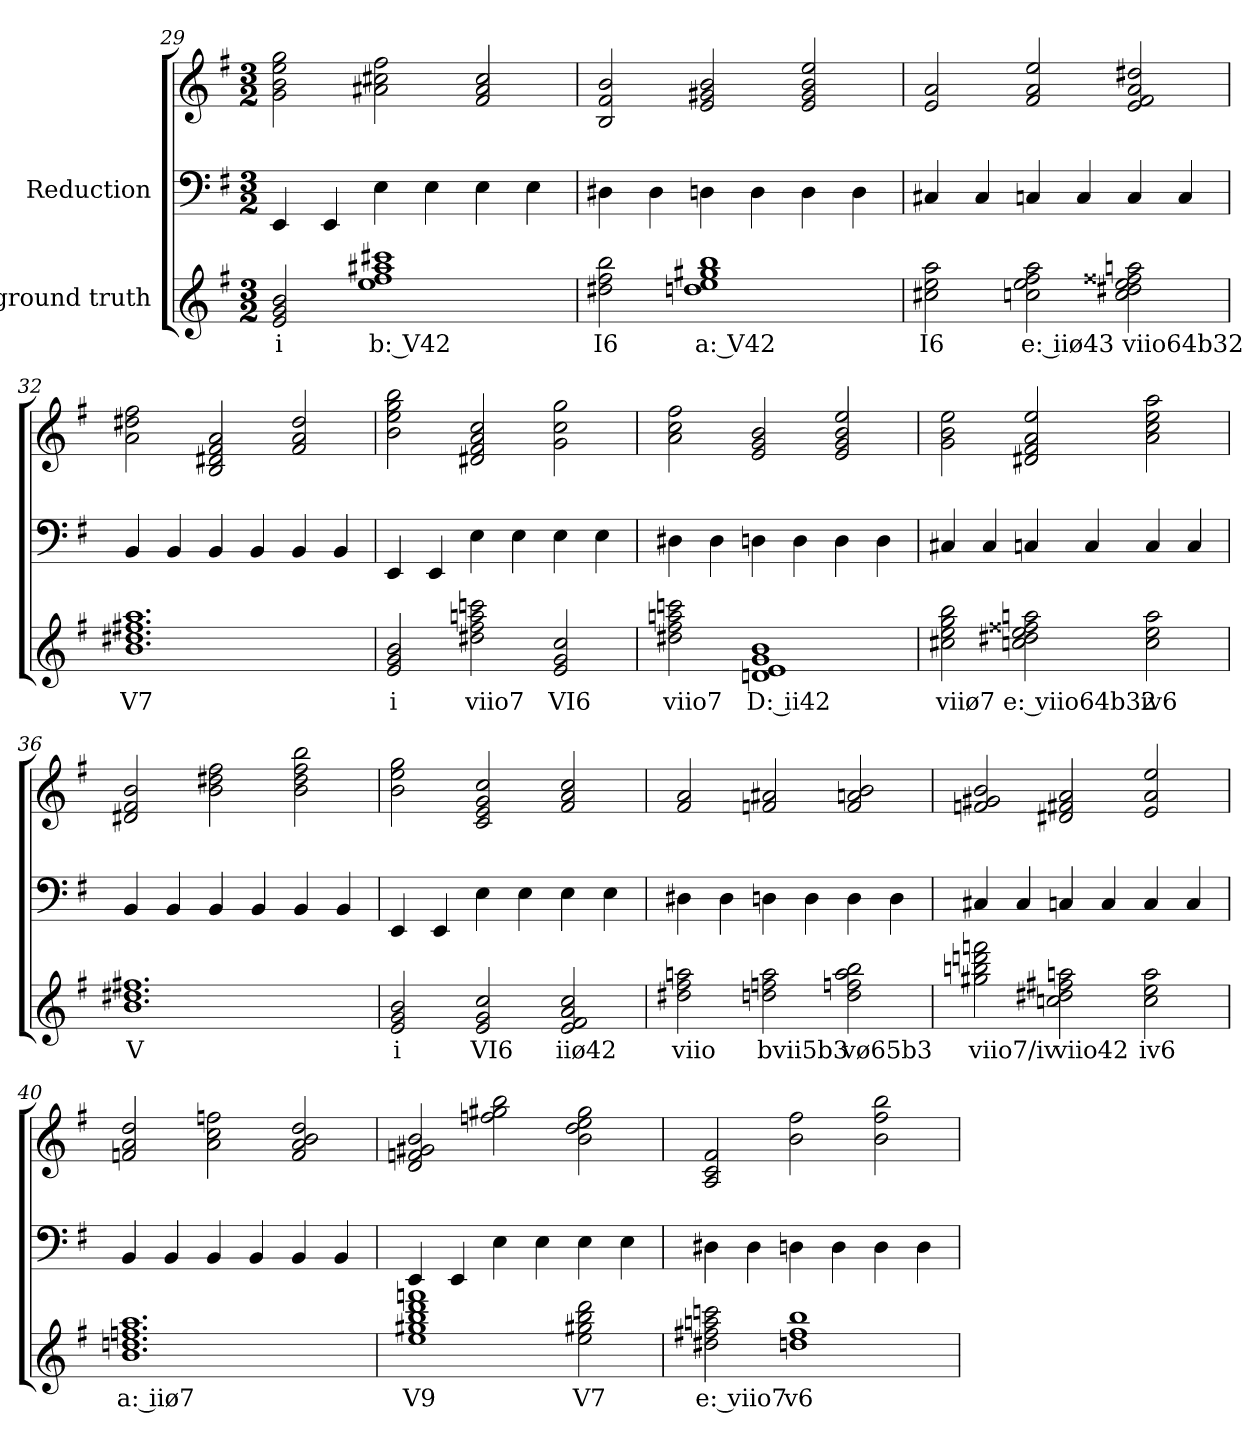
**kern	**text	**kern	**kern
*part2	*part2	*part1	*part1
*staff3	*staff3	*staff2	*staff1
*I"ground truth	*	*I"Reduction	*
!!LO:LB:g=z
*	*	*clefF4	*clefG2
*k[f#]	*	*k[f#]	*k[f#]
*M3/2	*	*M3/2	*M3/2
=29	=29	=29	=29
2e 2g 2b	i	4EE/	2g\ 2b\ 2ee\ 2gg\
.	.	4EE/	.
1ee 1ff# 1aa#X 1ccc#X	b: V42	4E\	2a#X\ 2cc#X\ 2ff#\
.	.	4E\	.
.	.	4E\	2f#/ 2a#/ 2cc#/
.	.	4E\	.
=30	=30	=30	=30
2dd#X 2ff# 2bb	I6	4D#X\	2B/ 2f#/ 2b/
.	.	4D#\	.
1ddn 1ee 1gg#X 1bb	a: V42	4Dn\	2e/ 2g#X/ 2b/
.	.	4D\	.
.	.	4D\	2e/ 2g#/ 2b/ 2ee/
.	.	4D\	.
=31	=31	=31	=31
2cc#X 2ee 2aa	I6	4C#X/	2e/ 2a/
.	.	4C#/	.
2ccn 2ee 2ff# 2aa	e: iiø43	4Cn/	2f#/ 2a/ 2ee/
.	.	4C/	.
2cc 2dd#X 2ee 2ff##X 2aan	viio64b32	4C/	2e/ 2f#/ 2a/ 2dd#X/
.	.	4C/	.
=32	=32	=32	=32
1.b 1.dd#X 1.ff#X 1.aa	V7	4BB/	2a\ 2dd#X\ 2ff#\
.	.	4BB/	.
.	.	4BB/	2B/ 2d#X/ 2f#/ 2a/
.	.	4BB/	.
.	.	4BB/	2f#/ 2a/ 2dd#/
.	.	4BB/	.
!!LO:LB:g=z
=33	=33	=33	=33
2e 2g 2b	i	4EE/	2b\ 2ee\ 2gg\ 2bb\
.	.	4EE/	.
2dd#X 2ff# 2aan 2cccn	viio7	4E\	2d#X/ 2f#/ 2a/ 2cc/
.	.	4E\	.
2e 2g 2cc	VI6	4E\	2g\ 2cc\ 2gg\
.	.	4E\	.
=34	=34	=34	=34
2dd#X 2ff# 2aan 2cccn	viio7	4D#X\	2a\ 2cc\ 2ff#\
.	.	4D#\	.
1dn 1e 1g 1b	D: ii42	4Dn\	2e/ 2g/ 2b/
.	.	4D\	.
.	.	4D\	2e/ 2g/ 2b/ 2ee/
.	.	4D\	.
=35	=35	=35	=35
2cc#X 2ee 2gg 2bb	viiø7	4C#X/	2g\ 2b\ 2ee\
.	.	4C#/	.
2ccn 2dd#X 2ee 2ff##X 2aan	e: viio64b32	4Cn/	2d#X/ 2f#/ 2a/ 2ee/
.	.	4C/	.
2cc 2ee 2aa	iv6	4C/	2a\ 2cc\ 2ee\ 2aa\
.	.	4C/	.
=36	=36	=36	=36
1.b 1.dd#X 1.ff#X	V	4BB/	2d#X/ 2f#/ 2b/
.	.	4BB/	.
.	.	4BB/	2b\ 2dd#X\ 2ff#\
.	.	4BB/	.
.	.	4BB/	2b\ 2dd#\ 2ff#\ 2bb\
.	.	4BB/	.
!!LO:LB:g=z
=37	=37	=37	=37
2e 2g 2b	i	4EE/	2b\ 2ee\ 2gg\
.	.	4EE/	.
2e 2g 2cc	VI6	4E\	2c/ 2e/ 2g/ 2cc/
.	.	4E\	.
2e 2f# 2a 2cc	iiø42	4E\	2f#/ 2a/ 2cc/
.	.	4E\	.
=38	=38	=38	=38
2dd#X 2ff# 2aan	viio	4D#X\	2f#/ 2a/
.	.	4D#\	.
2ddn 2ffn 2aa	bvii5b3	4Dn\	2fn/ 2a#X/
.	.	4D\	.
2dd 2ffn 2aa 2bb	vø65b3	4D\	2f/ 2an/ 2b/
.	.	4D\	.
=39	=39	=39	=39
2gg#X 2bbn 2dddn 2fffn	viio7/iv	4C#X/	2fn/ 2g#X/ 2b/
.	.	4C#/	.
2ccn 2dd#X 2ff#X 2aan	viio42	4Cn/	2d#X/ 2f#X/ 2a/
.	.	4C/	.
2cc 2ee 2aa	iv6	4C/	2e/ 2a/ 2ee/
.	.	4C/	.
=40	=40	=40	=40
1.b 1.ddn 1.ffn 1.aa	a: iiø7	4BB/	2fn/ 2a/ 2dd/
.	.	4BB/	.
.	.	4BB/	2a\ 2cc\ 2ffn\
.	.	4BB/	.
.	.	4BB/	2f/ 2a/ 2b/ 2dd/
.	.	4BB/	.
!!LO:LB:g=z
=41	=41	=41	=41
1ee 1gg#X 1bb 1ddd 1fffn	V9	4EE/	2d/ 2fn/ 2g#X/ 2b/
.	.	4EE/	.
.	.	4E\	2ffn\ 2gg#X\ 2bb\
.	.	4E\	.
2ee 2gg#X 2bb 2ddd	V7	4E\	2b\ 2dd\ 2ee\ 2gg#\
.	.	4E\	.
=42	=42	=42	=42
2dd#X 2ff#X 2aan 2cccn	e: viio7	4D#X\	2A/ 2c/ 2f#/
.	.	4D#\	.
1ddn 1ff# 1bb	v6	4Dn\	2b\ 2ff#\
.	.	4D\	.
.	.	4D\	2b\ 2ff#\ 2bb\
.	.	4D\	.
=	=	=	=
*-	*-	*-	*-
